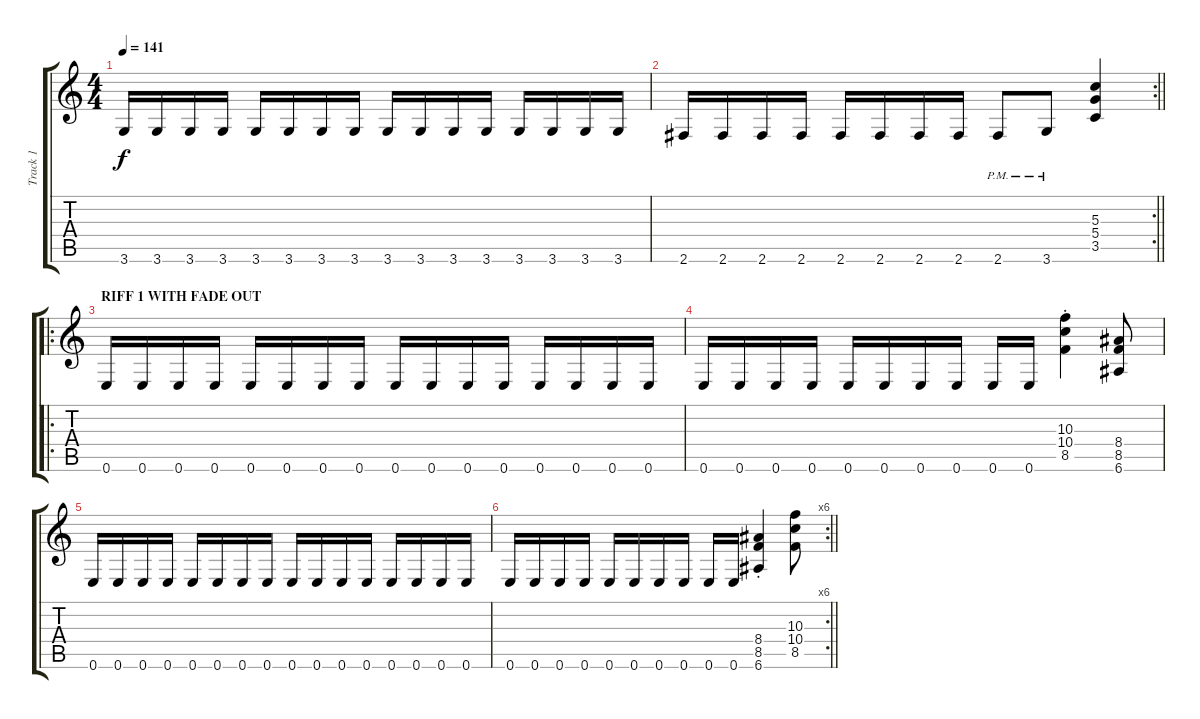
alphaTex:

\track ("Track 1" "Track 1") {instrument distortionguitar}
\staff {score tabs}
\tuning (E4 B3 G3 D3 A2 E2) {hide}
\ts (4 4)
\tempo 141
\clef g2
\ks c
3.6.16{dy f} 3.6.16 3.6.16 3.6.16 3.6.16 3.6.16 3.6.16 3.6.16 3.6.16 3.6.16 3.6.16 3.6.16 3.6.16 3.6.16 3.6.16 3.6.16 |
\rc 2
\barLineRight lightlight
2.6.16 2.6.16 2.6.16 2.6.16 2.6.16 2.6.16 2.6.16 2.6.16 2.6{pm}.8 3.6{pm}.8 (5.3 5.4 3.5).4 |
\ro
\section ("" "RIFF 1 WITH FADE OUT")
0.6.16 0.6.16 0.6.16 0.6.16 0.6.16 0.6.16 0.6.16 0.6.16 0.6.16 0.6.16 0.6.16 0.6.16 0.6.16 0.6.16 0.6.16 0.6.16 |
0.6.16 0.6.16 0.6.16 0.6.16 0.6.16 0.6.16 0.6.16 0.6.16 0.6.16 0.6.16 (10.3{st} 10.4{st} 8.5{st}).4 (8.4 8.5 6.6).8 |
0.6.16 0.6.16 0.6.16 0.6.16 0.6.16 0.6.16 0.6.16 0.6.16 0.6.16 0.6.16 0.6.16 0.6.16 0.6.16 0.6.16 0.6.16 0.6.16 |
\rc 6
\barLineRight lightlight
0.6.16 0.6.16 0.6.16 0.6.16 0.6.16 0.6.16 0.6.16 0.6.16 0.6.16 0.6.16 (8.4{st} 8.5{st} 6.6{st}).4 (10.3 10.4 8.5).8
